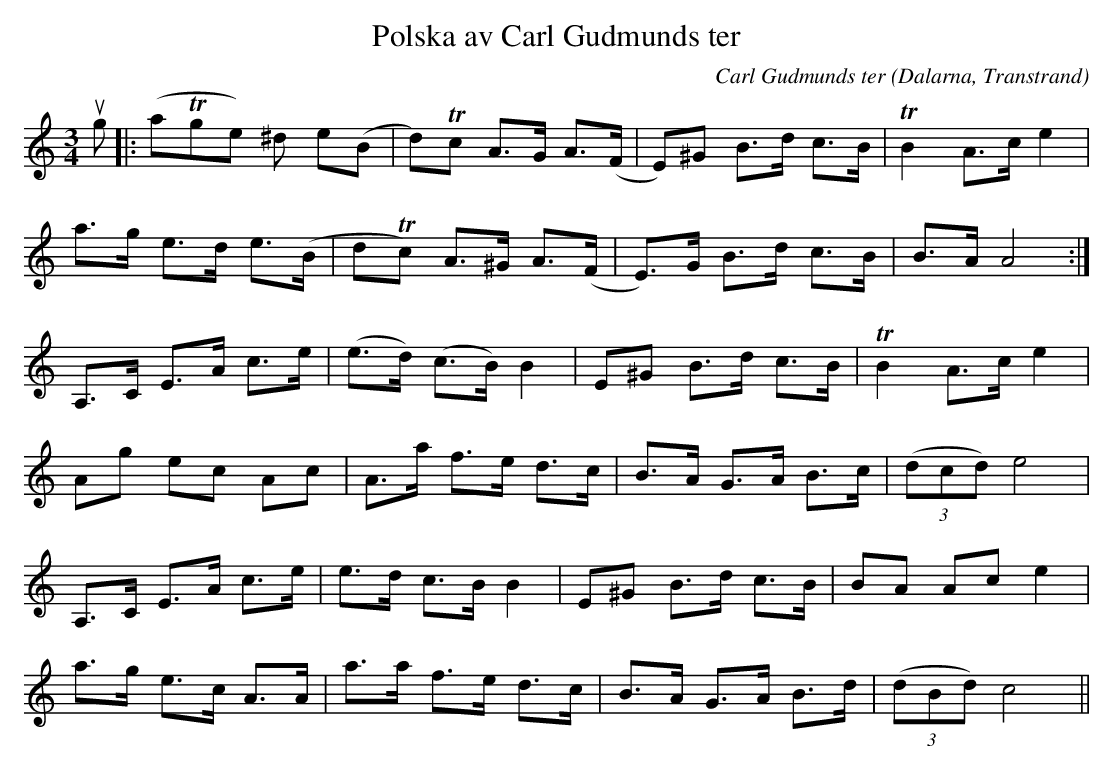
X:1
T:Polska av Carl Gudmunds ter
C:Carl Gudmunds ter
O:Dalarna, Transtrand
M:3/4
L:1/8
K:Am
ug|:(aTge) ^d e(B|d)Tc A>G A>(F|E)^G B>d c>B|TB2 A>c e2|
a>g e>d e>(B|dTc) A>^G A>(F|E)>G B>d c>B|B>A A4:|
A,>C E>A c>e|(e>d) (c>B) B2|E^G B>d c>B|TB2 A>c e2|
Ag ec Ac | A>a f>e d>c | B>A G>A B>c|(3 (dcd) e4|
A,>C E>A c>e|e>d c>B B2|E^G B>d c>B|BA Ac e2|
a>g e>c A>A|a>a f>e d>c|B>A G>A B>d|(3 (dBd) c4||
